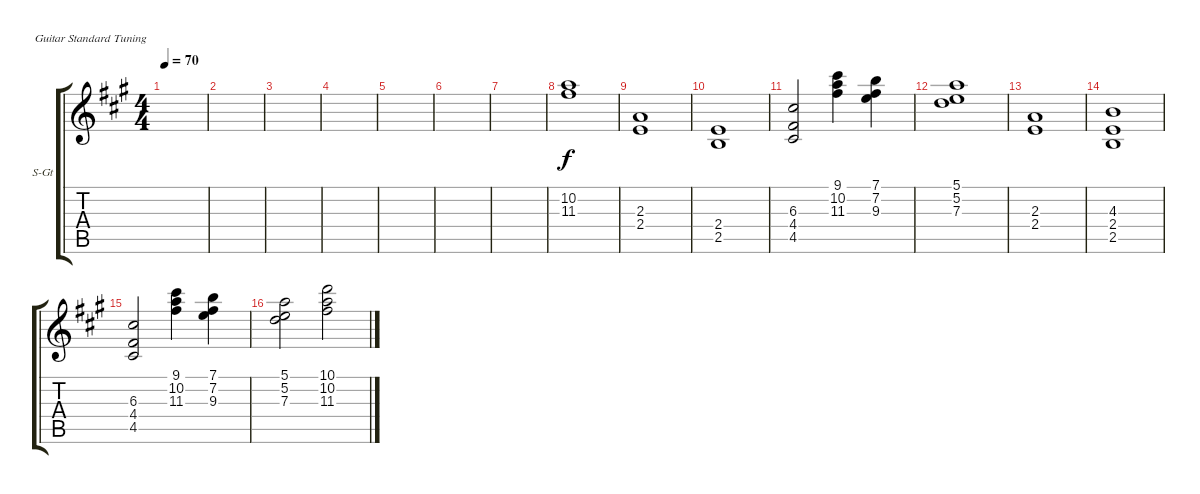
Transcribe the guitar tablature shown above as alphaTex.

\defaultSystemsLayout 4
\bracketExtendMode groupsimilarinstruments
\firstSystemTrackNameOrientation horizontal
\otherSystemsTrackNameOrientation horizontal
\track ("Электро гитара" "S-Gt") {instrument tremolostrings}
\staff {score tabs}
\tuning (E4 B3 G3 D3 A2 E2)
\displaytranspose 12
\ts (4 4)
\tempo 70
\clef g2
\scale
0.487395
\ks a
|
\scale
0.256303 |
\scale
0.256303 |
\scale
0.333333 |
\scale
0.333333 |
\scale
0.333333 |
\scale
0.333333 |
\scale
0.333333 (10.2 11.3).1 |
\scale
0.333333 (2.3 2.4).1 |
\scale
0.333333 (2.4 2.5).1 |
\scale
0.333333 (4.5 4.4 6.3).2 (9.1 10.2 11.3).4 (7.1 7.2 9.3).4 |
\scale
0.333333 (5.1 5.2 7.3).1 |
\scale
0.333333 (2.3 2.4).1 |
\scale
0.333333 (2.4 2.5 4.3).1 |
\scale
0.333333 (4.5 4.4 6.3).2 (9.1 10.2 11.3).4 (7.1 7.2 9.3).4 |
\scale
0.333333 (5.1 5.2 7.3).2 (10.1 10.2 11.3).2
